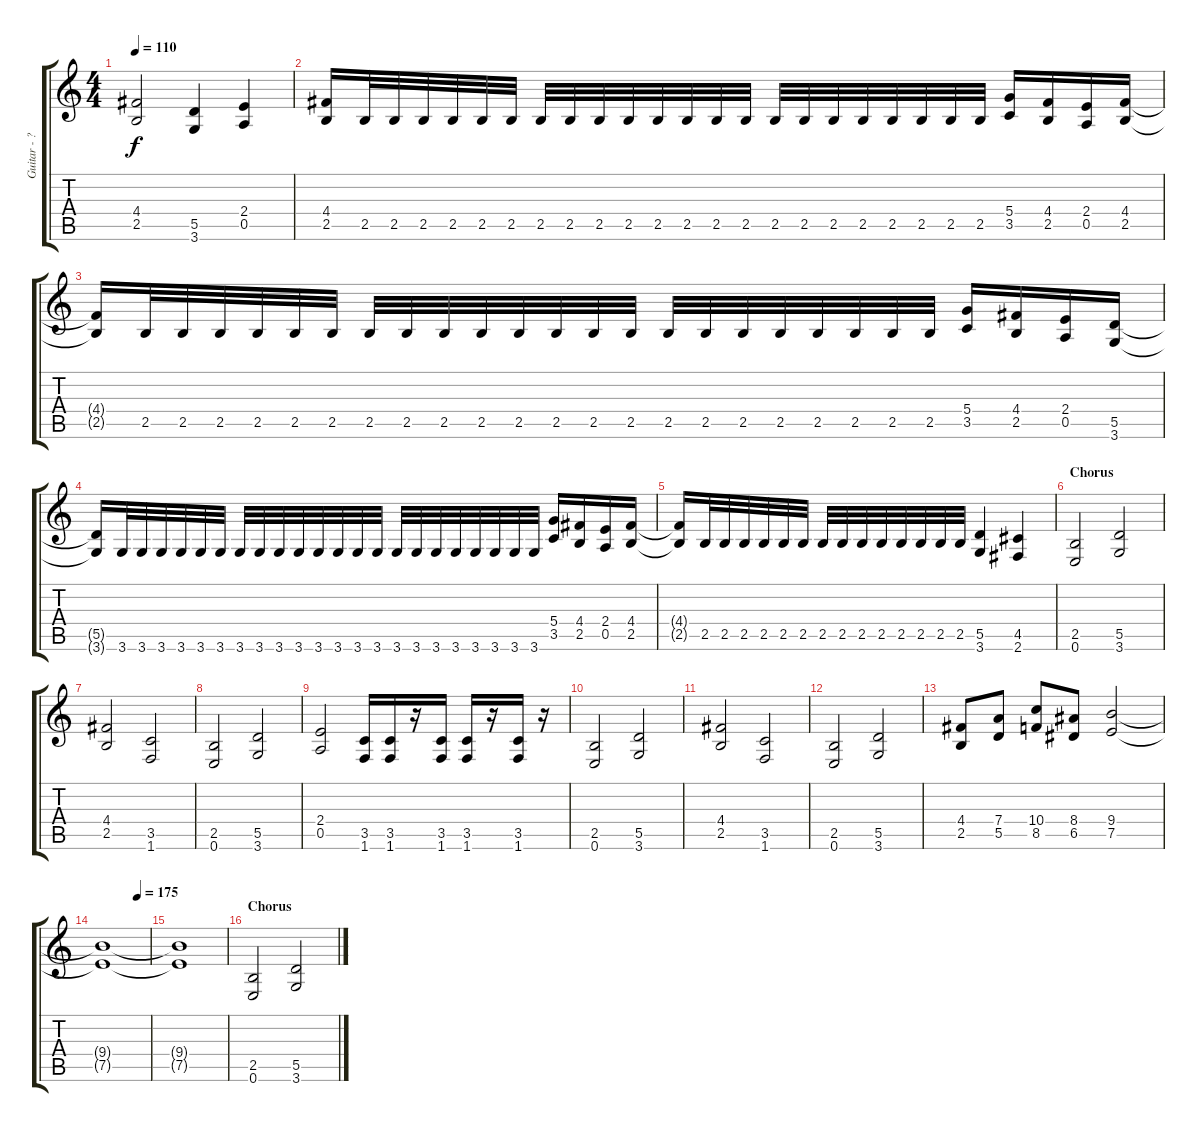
\track ("Guitar - ???" "Guitar - ?") {instrument distortionguitar}
\staff {score tabs}
\tuning (E4 B3 G3 D3 A2 E2) {hide}
\ts (4 4)
\tempo 110
\clef g2
\ks c
(4.4{t} 2.5{t}).2{dy f} (5.5 3.6).4 (2.4 0.5).4 |
(4.4 2.5).16 2.5.32 2.5.32 2.5.32 2.5.32 2.5.32 2.5.32 2.5.32 2.5.32 2.5.32 2.5.32 2.5.32 2.5.32 2.5.32 2.5.32 2.5.32 2.5.32 2.5.32 2.5.32 2.5.32 2.5.32 2.5.32 2.5.32 (5.4 3.5).16 (4.4 2.5).16 (2.4 0.5).16 (4.4 2.5).16 |
(4.4{t} 2.5{t}).16 2.5.32 2.5.32 2.5.32 2.5.32 2.5.32 2.5.32 2.5.32 2.5.32 2.5.32 2.5.32 2.5.32 2.5.32 2.5.32 2.5.32 2.5.32 2.5.32 2.5.32 2.5.32 2.5.32 2.5.32 2.5.32 2.5.32 (5.4 3.5).16 (4.4 2.5).16 (2.4 0.5).16 (5.5 3.6).16 |
(5.5{t} 3.6{t}).16 3.6.32 3.6.32 3.6.32 3.6.32 3.6.32 3.6.32 3.6.32 3.6.32 3.6.32 3.6.32 3.6.32 3.6.32 3.6.32 3.6.32 3.6.32 3.6.32 3.6.32 3.6.32 3.6.32 3.6.32 3.6.32 3.6.32 (5.4 3.5).16 (4.4 2.5).16 (2.4 0.5).16 (4.4 2.5).16 |
(4.4{t} 2.5{t}).16 2.5.32 2.5.32 2.5.32 2.5.32 2.5.32 2.5.32 2.5.32 2.5.32 2.5.32 2.5.32 2.5.32 2.5.32 2.5.32 2.5.32 (5.5 3.6).4 (4.5 2.6).4 |
\section ("" "Chorus")
(2.5 0.6).2 (5.5 3.6).2 |
(4.4 2.5).2 (3.5 1.6).2 |
(2.5 0.6).2 (5.5 3.6).2 |
(2.4 0.5).2 (3.5 1.6).16 (3.5 1.6).16 r.16 (3.5 1.6).16 (3.5 1.6).16 r.16 (3.5 1.6).16 r.16 |
(2.5 0.6).2 (5.5 3.6).2 |
(4.4 2.5).2 (3.5 1.6).2 |
(2.5 0.6).2 (5.5 3.6).2 |
(4.4 2.5).8 (7.4 5.5).8 (10.4 8.5).8 (8.4 6.5).8 (9.4 7.5).2 |
\tempo (175 0.75)
(9.4{t} 7.5{t}).1 |
(9.4{t} 7.5{t}).1 |
\section ("" "Chorus")
(2.5 0.6).2 (5.5 3.6).2
